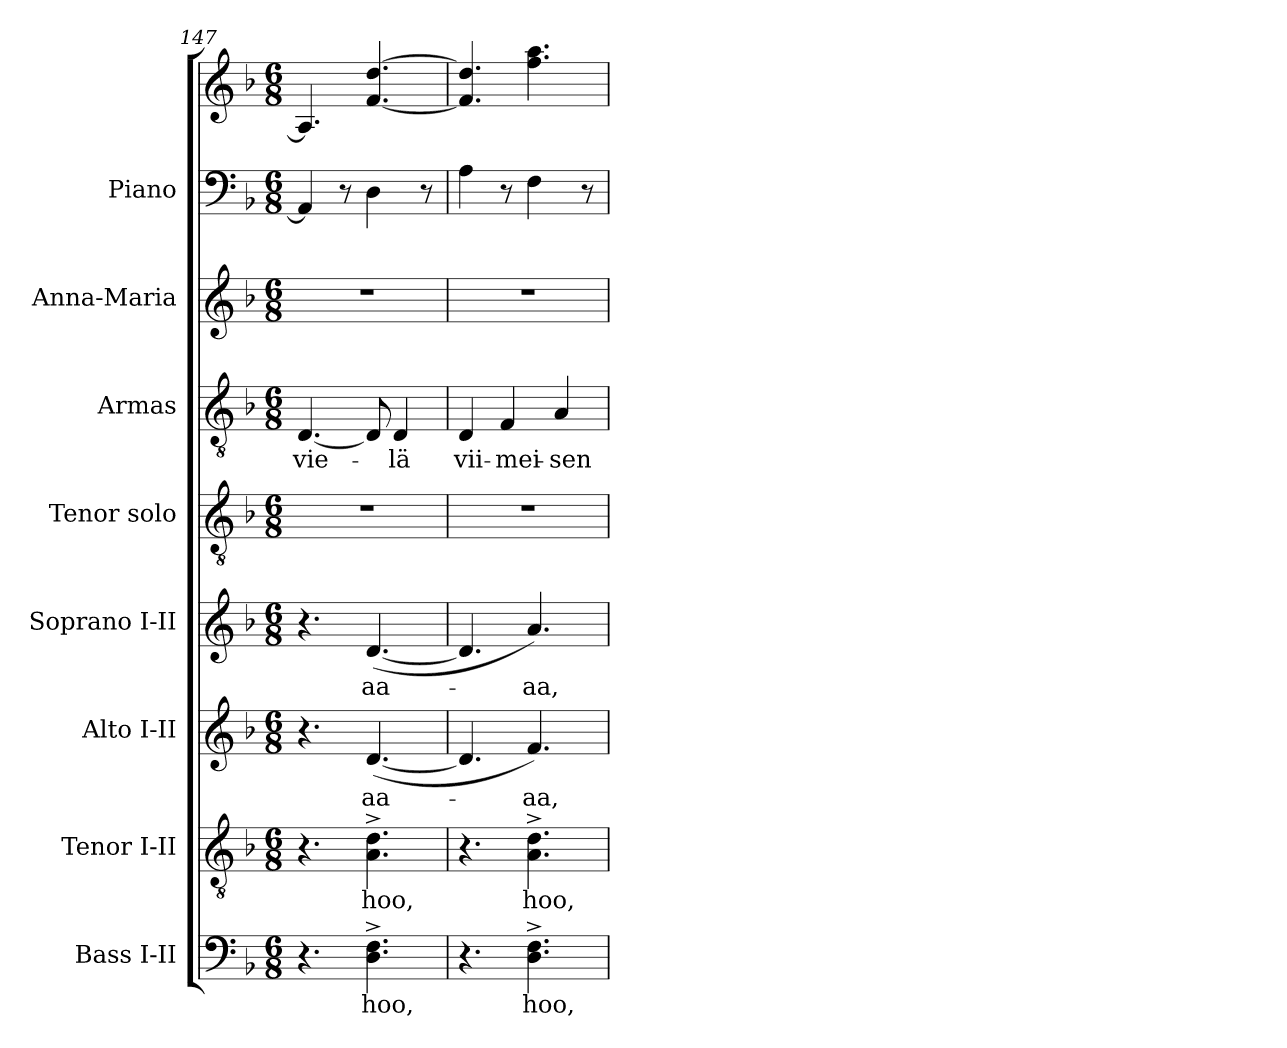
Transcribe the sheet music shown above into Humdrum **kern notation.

**kern	**text	**kern	**text	**kern	**text	**kern	**text	**kern	**kern	**text	**kern	**kern	**kern
*part8	*part8	*part7	*part7	*part6	*part6	*part5	*part5	*part4	*part3	*part3	*part2	*part1	*part1
*staff9	*staff9	*staff8	*staff8	*staff7	*staff7	*staff6	*staff6	*staff5	*staff4	*staff4	*staff3	*staff2	*staff1
*I"Bass I-II	*	*I"Tenor I-II	*	*I"Alto I-II	*	*I"Soprano I-II	*	*I"Tenor solo	*I"Armas	*	*I"Anna-Maria	*I"Piano	*
*I'B.	*	*I'T.	*	*I'A.	*	*I'S.	*	*I'T. Solo	*I'Armas	*	*I'A-M	*I'Pno.	*
*clefF4	*	*clefGv2	*	*clefG2	*	*clefG2	*	*clefGv2	*clefGv2	*	*clefG2	*clefF4	*clefG2
*	*	*ITrd7c12	*	*	*	*	*	*ITrd7c12	*ITrd7c12	*	*	*	*
*k[b-]	*	*k[b-]	*	*k[b-]	*	*k[b-]	*	*k[b-]	*k[b-]	*	*k[b-]	*k[b-]	*k[b-]
*F:	*	*F:	*	*F:	*	*F:	*	*F:	*F:	*	*F:	*F:	*F:
*M6/8	*	*M6/8	*	*M6/8	*	*M6/8	*	*M6/8	*M6/8	*	*M6/8	*M6/8	*M6/8
=147	=147	=147	=147	=147	=147	=147	=147	=147	=147	=147	=147	=147	=147
!	!	!	!	!	!	!	!	!LO:N:vis=1	!	!	!	!	!
!	!	!	!	!	!	!	!	!	!	!LO:LY:b:color=#000000	!LO:N:vis=1	!	!
4.r	.	4.r	.	4.r	.	4.r	.	2.r	[<4.DDi/	vie-	2.r	4AAi/]	4.Ai/]
.	.	.	.	.	.	.	.	.	.	.	.	8r	.
!	!LO:LY:b:color=#000000	!	!	!	!	!	!	!	!	!	!	!	!
!	!	!	!LO:LY:b:color=#000000	!	!	!	!	!	!	!	!	!	!
!	!	!	!	!	!LO:LY:b:color=#000000	!	!	!	!	!	!	!	!
!	!	!	!	!	!	!	!LO:LY:b:color=#000000	!	!	!	!	!	!
4.Di\^ 4.Fi^	hoo,	4.AAi\^ 4.Di^	hoo,	([<4.di/	aa-	([<4.di/	aa-	.	8DDi/]	.	.	4Di\	[<4.fi/ [>4.ddi
!	!	!	!	!	!	!	!	!	!	!LO:LY:b:color=#000000	!	!	!
.	.	.	.	.	.	.	.	.	4DDi/	-lä	.	.	.
.	.	.	.	.	.	.	.	.	.	.	.	8r	.
=148	=148	=148	=148	=148	=148	=148	=148	=148	=148	=148	=148	=148	=148
!	!	!	!	!	!	!	!	!LO:N:vis=1	!	!	!	!	!
!	!	!	!	!	!	!	!	!	!	!LO:LY:b:color=#000000	!LO:N:vis=1	!	!
4.r	.	4.r	.	4.di/]	.	4.di/]	.	2.r	4DDi/	vii-	2.r	4Ai\	4.fi/] 4.ddi]
!	!	!	!	!	!	!	!	!	!	!LO:LY:b:color=#000000	!	!	!
.	.	.	.	.	.	.	.	.	4FFi/	-mei-	.	8r	.
!	!LO:LY:b:color=#000000	!	!	!	!	!	!	!	!	!	!	!	!
!	!	!	!LO:LY:b:color=#000000	!	!	!	!	!	!	!	!	!	!
!	!	!	!	!	!LO:LY:b:color=#000000	!	!	!	!	!	!	!	!
!	!	!	!	!	!	!	!LO:LY:b:color=#000000	!	!	!	!	!	!
4.Di\^ 4.Fi^	hoo,	4.AAi\^ 4.Di^	hoo,	4.fi/)	-aa,	4.ai/)	-aa,	.	.	.	.	4Fi\	4.ffi\ 4.aai
!	!	!	!	!	!	!	!	!	!	!LO:LY:b:color=#000000	!	!	!
.	.	.	.	.	.	.	.	.	4AAi/	-sen	.	.	.
.	.	.	.	.	.	.	.	.	.	.	.	8r	.
=	=	=	=	=	=	=	=	=	=	=	=	=	=
*-	*-	*-	*-	*-	*-	*-	*-	*-	*-	*-	*-	*-	*-
